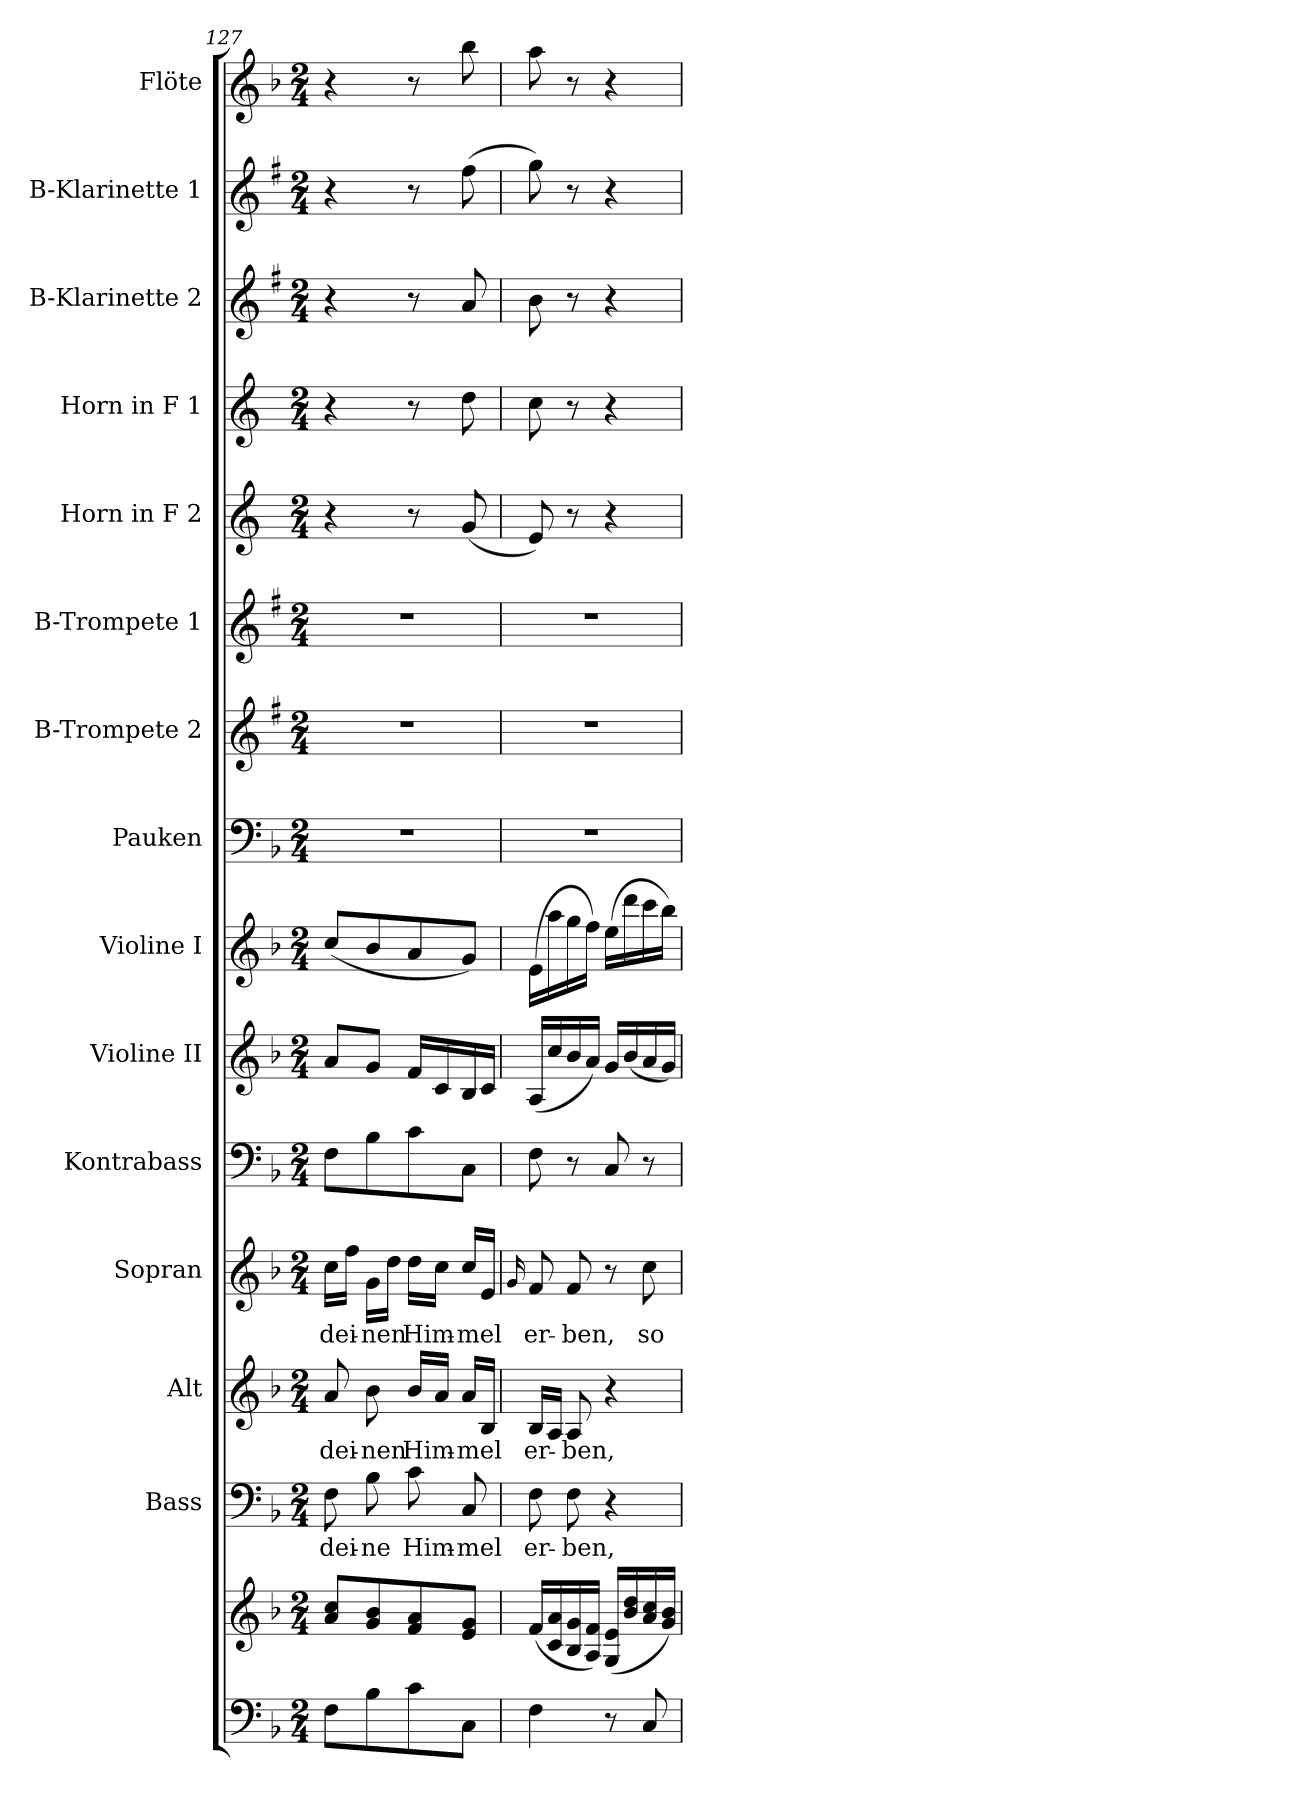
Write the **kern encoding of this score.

**kern	**kern	**kern	**text	**kern	**text	**kern	**text	**kern	**kern	**kern	**kern	**kern	**kern	**kern	**kern	**kern	**kern	**kern
*part15	*part15	*part14	*part14	*part13	*part13	*part12	*part12	*part11	*part10	*part9	*part8	*part7	*part6	*part5	*part4	*part3	*part2	*part1
*staff16	*staff15	*staff14	*staff14	*staff13	*staff13	*staff12	*staff12	*staff11	*staff10	*staff9	*staff8	*staff7	*staff6	*staff5	*staff4	*staff3	*staff2	*staff1
*	*	*I"Bass	*	*I"Alt	*	*I"Sopran	*	*I"Kontrabass	*I"Violine II	*I"Violine I	*I"Pauken	*I"B-Trompete 2	*I"B-Trompete 1	*I"Horn in F 2	*I"Horn in F 1	*I"B-Klarinette 2	*I"B-Klarinette 1	*I"Flöte
*	*	*I'B.	*	*I'A.	*	*I'S.	*	*I'Kb.	*I'Vl. II	*I'Vl. I	*I'Pk.	*I'B Trp. 2	*I'B Trp. 1	*	*	*I'B Kl. 2	*I'B Kl. 1	*I'Fl.
*clefF4	*clefG2	*clefF4	*	*clefG2	*	*clefG2	*	*clefF4	*clefG2	*clefG2	*clefF4	*clefG2	*clefG2	*clefG2	*clefG2	*clefG2	*clefG2	*clefG2
*	*	*	*	*	*	*	*	*ITrd7c12	*	*	*	*ITrd1c2	*ITrd1c2	*ITrd4c7	*ITrd4c7	*ITrd1c2	*ITrd1c2	*
*k[b-]	*k[b-]	*k[b-]	*	*k[b-]	*	*k[b-]	*	*k[b-]	*k[b-]	*k[b-]	*k[b-]	*k[b-]	*k[b-]	*k[b-]	*k[b-]	*k[b-]	*k[b-]	*k[b-]
*F:	*F:	*F:	*	*F:	*	*F:	*	*F:	*F:	*F:	*F:	*F:	*F:	*F:	*F:	*F:	*F:	*F:
*M2/4	*M2/4	*M2/4	*	*M2/4	*	*M2/4	*	*M2/4	*M2/4	*M2/4	*M2/4	*M2/4	*M2/4	*M2/4	*M2/4	*M2/4	*M2/4	*M2/4
=127	=127	=127	=127	=127	=127	=127	=127	=127	=127	=127	=127	=127	=127	=127	=127	=127	=127	=127
!	!	!	!LO:LY:b	!	!LO:LY:b	!	!LO:LY:b	!	!	!	!	!	!	!	!	!	!	!
8F\L	8a/ 8cc/L	8F\	dei-	8a/	dei-	16cc\LL	dei-	8FF\L	8a/L	(<8cc/L	2r	2r	2r	4r	4r	4r	4r	4r
.	.	.	.	.	.	16ff\JJ	.	.	.	.	.	.	.	.	.	.	.	.
!	!	!	!LO:LY:b	!	!LO:LY:b	!	!LO:LY:b	!	!	!	!	!	!	!	!	!	!	!
8B-\	8g/ 8b-/	8B-\	-ne	8b-\	-nen	16g\LL	-nen	8BB-\	8g/J	8b-/	.	.	.	.	.	.	.	.
.	.	.	.	.	.	16dd\JJ	.	.	.	.	.	.	.	.	.	.	.	.
!	!	!	!LO:LY:b	!	!LO:LY:b	!	!LO:LY:b	!	!	!	!	!	!	!	!	!	!	!
8c\	8f/ 8a/	8c\	Him-	16b-/LL	Him-	16dd\LL	Him-	8C\	16f/LL	8a/	.	.	.	8r	8r	8r	8r	8r
.	.	.	.	16a/JJ	.	16cc\JJ	.	.	16c/	.	.	.	.	.	.	.	.	.
!	!	!	!LO:LY:b	!	!LO:LY:b	!	!LO:LY:b	!	!	!	!	!	!	!	!	!	!	!
8C\J	8e/ 8g/J	8C/	-mel	16a/LL	-mel	16cc/LL	-mel	8CC\J	16B-/	8g/J)	.	.	.	(<8c/	8g\	8g/	(>8ee\	8bb-\
.	.	.	.	16B-/JJ	.	16e/JJ	.	.	16c/JJ	.	.	.	.	.	.	.	.	.
!!LO:PB:g=z
=128	=128	=128	=128	=128	=128	=128	=128	=128	=128	=128	=128	=128	=128	=128	=128	=128	=128	=128
.	.	.	.	.	.	16qqg/	.	.	.	.	.	.	.	.	.	.	.	.
!	!	!	!LO:LY:b	!	!LO:LY:b	!	!LO:LY:b	!	!	!	!	!	!	!	!	!	!	!
4F\	(<16f/LL	8F\	er-	16B-/LL	er-	8f/	er-	8FF\	(<16A/LL	(>16e\LL	2r	2r	2r	8A/)	8f\	8a\	8ff\)	8aa\
.	16c/ 16a/	.	.	16A/JJ	.	.	.	.	16cc/	16aa\	.	.	.	.	.	.	.	.
!	!	!	!LO:LY:b	!	!LO:LY:b	!	!LO:LY:b	!	!	!	!	!	!	!	!	!	!	!
.	16B-/ 16g/	8F\	-ben,	8A/	-ben,	8f/	-ben,	8r	16b-/	16gg\	.	.	.	8r	8r	8r	8r	8r
.	16A/ 16f/JJ)	.	.	.	.	.	.	.	16a/JJ)	16ff\JJ)	.	.	.	.	.	.	.	.
8r	(<16G/ 16e/LL	4r	.	4r	.	8r	.	8CC/	16g/LL	(>16ee\LL	.	.	.	4r	4r	4r	4r	4r
.	16b-/ 16dd/	.	.	.	.	.	.	.	(<16b-/	16ddd\	.	.	.	.	.	.	.	.
!	!	!	!	!	!	!	!LO:LY:b	!	!	!	!	!	!	!	!	!	!	!
8C/	16a/ 16cc/	.	.	.	.	8cc\	so	8r	16a/	16ccc\	.	.	.	.	.	.	.	.
.	16g/ 16b-/JJ)	.	.	.	.	.	.	.	16g/JJ)	16bb-\JJ)	.	.	.	.	.	.	.	.
=	=	=	=	=	=	=	=	=	=	=	=	=	=	=	=	=	=	=
*-	*-	*-	*-	*-	*-	*-	*-	*-	*-	*-	*-	*-	*-	*-	*-	*-	*-	*-
